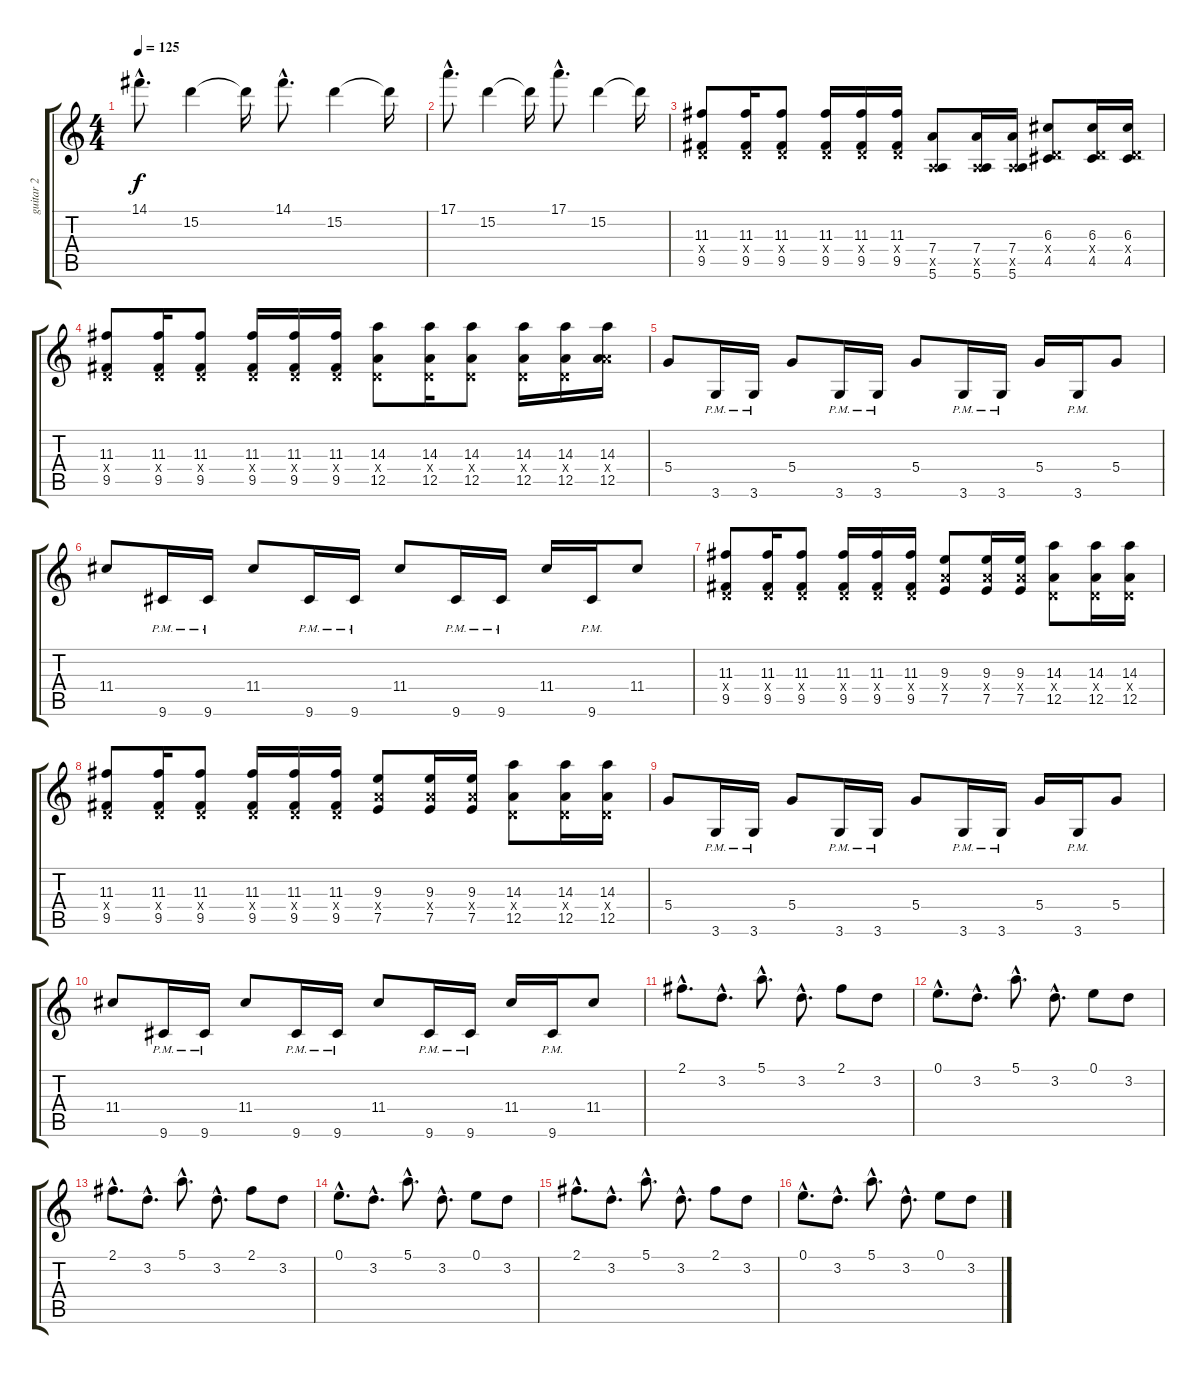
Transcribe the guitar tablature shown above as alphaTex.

\track ("guitar 2" "guitar 2") {instrument distortionguitar}
\staff {score tabs}
\tuning (E4 B3 G3 D3 A2 E2) {hide}
\ts (4 4)
\tempo 125
\clef g2
\ks c
14.1{hac}.8{d dy f} 15.2.4 15.2{t}.16 14.1{hac}.8{d} 15.2.4 15.2{t}.16 |
17.1{hac}.8{d} 15.2.4 15.2{t}.16 17.1{hac}.8{d} 15.2.4 15.2{t}.16 |
(11.3 0.4{x} 9.5).8 (11.3 0.4{x} 9.5).16 (11.3 0.4{x} 9.5).8 (11.3 0.4{x} 9.5).16 (11.3 0.4{x} 9.5).16 (11.3 0.4{x} 9.5).16 (7.4 0.5{x} 5.6).8 (7.4 0.5{x} 5.6).16 (7.4 0.5{x} 5.6).16 (6.3 0.4{x} 4.5).8 (6.3 0.4{x} 4.5).16 (6.3 0.4{x} 4.5).16 |
(11.3 0.4{x} 9.5).8 (11.3 0.4{x} 9.5).16 (11.3 0.4{x} 9.5).8 (11.3 0.4{x} 9.5).16 (11.3 0.4{x} 9.5).16 (11.3 0.4{x} 9.5).16 (14.3 0.4{x} 12.5).8 (14.3 0.4{x} 12.5).16 (14.3 0.4{x} 12.5).8 (14.3 0.4{x} 12.5).16 (14.3 0.4{x} 12.5).16 (14.3 7.4{x} 12.5).16 |
5.4.8 3.6{pm}.16 3.6{pm}.16 5.4.8 3.6{pm}.16 3.6{pm}.16 5.4.8 3.6{pm}.16 3.6{pm}.16 5.4.16 3.6{pm}.16 5.4.8 |
11.4.8 9.6{pm}.16 9.6{pm}.16 11.4.8 9.6{pm}.16 9.6{pm}.16 11.4.8 9.6{pm}.16 9.6{pm}.16 11.4.16 9.6{pm}.16 11.4.8 |
(11.3 0.4{x} 9.5).8 (11.3 0.4{x} 9.5).16 (11.3 0.4{x} 9.5).8 (11.3 0.4{x} 9.5).16 (11.3 0.4{x} 9.5).16 (11.3 0.4{x} 9.5).16 (9.3 7.4{x} 7.5).8 (9.3 7.4{x} 7.5).16 (9.3 7.4{x} 7.5).16 (14.3 0.4{x} 12.5).8 (14.3 0.4{x} 12.5).16 (14.3 0.4{x} 12.5).16 |
(11.3 0.4{x} 9.5).8 (11.3 0.4{x} 9.5).16 (11.3 0.4{x} 9.5).8 (11.3 0.4{x} 9.5).16 (11.3 0.4{x} 9.5).16 (11.3 0.4{x} 9.5).16 (9.3 7.4{x} 7.5).8 (9.3 7.4{x} 7.5).16 (9.3 7.4{x} 7.5).16 (14.3 0.4{x} 12.5).8 (14.3 0.4{x} 12.5).16 (14.3 0.4{x} 12.5).16 |
5.4.8 3.6{pm}.16 3.6{pm}.16 5.4.8 3.6{pm}.16 3.6{pm}.16 5.4.8 3.6{pm}.16 3.6{pm}.16 5.4.16 3.6{pm}.16 5.4.8 |
11.4.8 9.6{pm}.16 9.6{pm}.16 11.4.8 9.6{pm}.16 9.6{pm}.16 11.4.8 9.6{pm}.16 9.6{pm}.16 11.4.16 9.6{pm}.16 11.4.8 |
2.1{hac}.8{d} 3.2{hac}.8{d} 5.1{hac}.8{d} 3.2{hac}.8{d} 2.1.8 3.2.8 |
0.1{hac}.8{d} 3.2{hac}.8{d} 5.1{hac}.8{d} 3.2{hac}.8{d} 0.1.8 3.2.8 |
2.1{hac}.8{d} 3.2{hac}.8{d} 5.1{hac}.8{d} 3.2{hac}.8{d} 2.1.8 3.2.8 |
0.1{hac}.8{d} 3.2{hac}.8{d} 5.1{hac}.8{d} 3.2{hac}.8{d} 0.1.8 3.2.8 |
2.1{hac}.8{d} 3.2{hac}.8{d} 5.1{hac}.8{d} 3.2{hac}.8{d} 2.1.8 3.2.8 |
0.1{hac}.8{d} 3.2{hac}.8{d} 5.1{hac}.8{d} 3.2{hac}.8{d} 0.1.8 3.2.8
